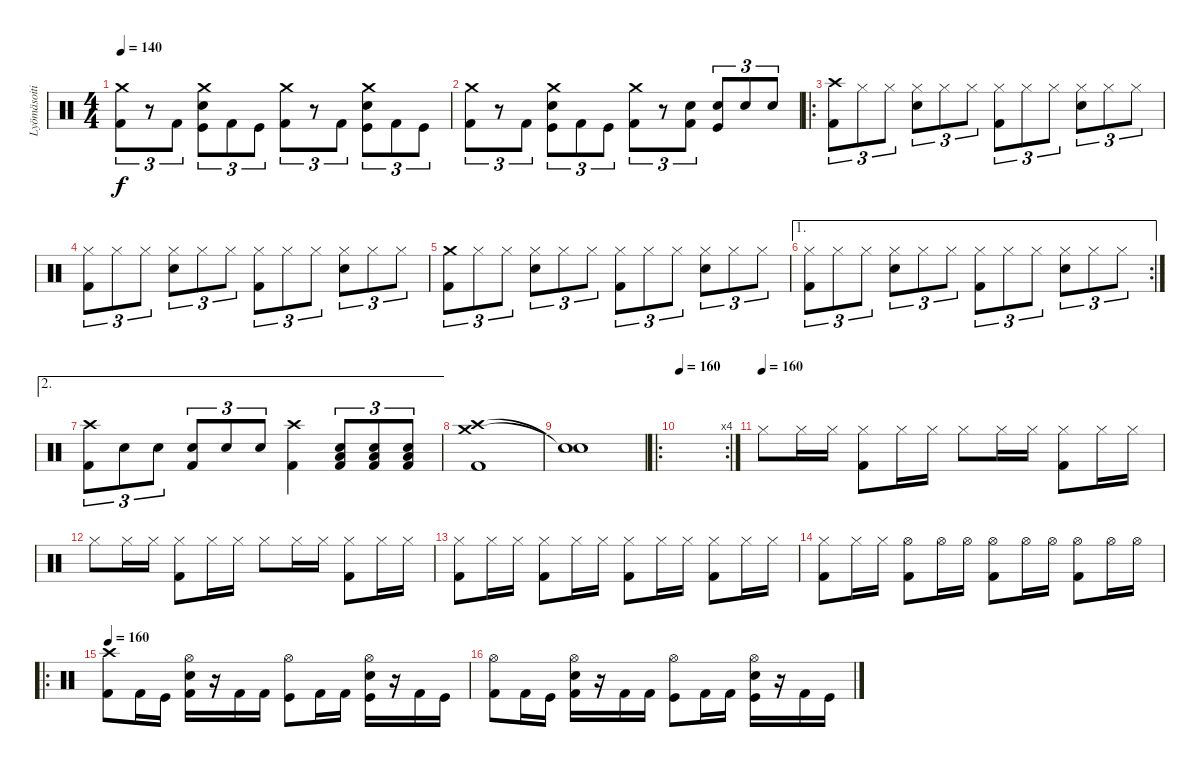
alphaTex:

\track ("Lyömäsoitin" "Lyömäsoiti") {instrument percussion}
\staff {score}
\articulation defaults
\ts (4 4)
\tempo 140
\clef neutral
\ks c
("Crash medium (hit)" "Kick (hit) 2").8{tu (3 2) dy f} r.8{tu (3 2)} "Kick (hit) 2".8{tu (3 2)} ("Crash medium (hit)" "Snare (hit) 2" "Kick (hit)").8{tu (3 2)} "Kick (hit) 2".8{tu (3 2)} "Kick (hit)".8{tu (3 2)} ("Crash medium (hit)" "Kick (hit) 2").8{tu (3 2)} r.8{tu (3 2)} "Kick (hit) 2".8{tu (3 2)} ("Crash medium (hit)" "Snare (hit) 2" "Kick (hit)").8{tu (3 2)} "Kick (hit) 2".8{tu (3 2)} "Kick (hit)".8{tu (3 2)} |
("Crash medium (hit)" "Kick (hit) 2").8{tu (3 2)} r.8{tu (3 2)} "Kick (hit) 2".8{tu (3 2)} ("Crash medium (hit)" "Snare (hit) 2" "Kick (hit)").8{tu (3 2)} "Kick (hit) 2".8{tu (3 2)} "Kick (hit)".8{tu (3 2)} ("Crash medium (hit)" "Kick (hit) 2").8{tu (3 2)} r.8{tu (3 2)} ("Snare (hit) 2" "Kick (hit) 2").8{tu (3 2)} ("Snare (hit) 2" "Kick (hit)").8{tu (3 2)} "Snare (hit) 2".8{tu (3 2)} "Snare (hit) 2".8{tu (3 2)} |
\ro
("Crash high (hit)" "Kick (hit) 2").8{tu (3 2)} "Hi-Hat (closed)".8{tu (3 2)} "Hi-Hat (closed)".8{tu (3 2)} ("Hi-Hat (closed)" "Snare (hit) 2").8{tu (3 2)} "Hi-Hat (closed)".8{tu (3 2)} "Hi-Hat (closed)".8{tu (3 2)} ("Hi-Hat (closed)" "Kick (hit) 2").8{tu (3 2)} "Hi-Hat (closed)".8{tu (3 2)} "Hi-Hat (closed)".8{tu (3 2)} ("Hi-Hat (closed)" "Snare (hit) 2").8{tu (3 2)} "Hi-Hat (closed)".8{tu (3 2)} "Hi-Hat (closed)".8{tu (3 2)} |
("Hi-Hat (closed)" "Kick (hit) 2").8{tu (3 2)} "Hi-Hat (closed)".8{tu (3 2)} "Hi-Hat (closed)".8{tu (3 2)} ("Hi-Hat (closed)" "Snare (hit) 2").8{tu (3 2)} "Hi-Hat (closed)".8{tu (3 2)} "Hi-Hat (closed)".8{tu (3 2)} ("Hi-Hat (closed)" "Kick (hit) 2").8{tu (3 2)} "Hi-Hat (closed)".8{tu (3 2)} "Hi-Hat (closed)".8{tu (3 2)} ("Hi-Hat (closed)" "Snare (hit) 2").8{tu (3 2)} "Hi-Hat (closed)".8{tu (3 2)} "Hi-Hat (closed)".8{tu (3 2)} |
("Crash medium (hit)" "Kick (hit) 2").8{tu (3 2)} "Hi-Hat (closed)".8{tu (3 2)} "Hi-Hat (closed)".8{tu (3 2)} ("Hi-Hat (closed)" "Snare (hit) 2").8{tu (3 2)} "Hi-Hat (closed)".8{tu (3 2)} "Hi-Hat (closed)".8{tu (3 2)} ("Hi-Hat (closed)" "Kick (hit) 2").8{tu (3 2)} "Hi-Hat (closed)".8{tu (3 2)} "Hi-Hat (closed)".8{tu (3 2)} ("Hi-Hat (closed)" "Snare (hit) 2").8{tu (3 2)} "Hi-Hat (closed)".8{tu (3 2)} "Hi-Hat (closed)".8{tu (3 2)} |
\ae 1
\rc 2
("Hi-Hat (closed)" "Kick (hit) 2").8{tu (3 2)} "Hi-Hat (closed)".8{tu (3 2)} "Hi-Hat (closed)".8{tu (3 2)} ("Hi-Hat (closed)" "Snare (hit) 2").8{tu (3 2)} "Hi-Hat (closed)".8{tu (3 2)} "Hi-Hat (closed)".8{tu (3 2)} ("Hi-Hat (closed)" "Kick (hit) 2").8{tu (3 2)} "Hi-Hat (closed)".8{tu (3 2)} "Hi-Hat (closed)".8{tu (3 2)} ("Hi-Hat (closed)" "Snare (hit) 2").8{tu (3 2)} "Hi-Hat (closed)".8{tu (3 2)} "Hi-Hat (closed)".8{tu (3 2)} |
\ae 2
("Crash high (hit)" "Kick (hit) 2").8{tu (3 2)} "Snare (hit) 2".8{tu (3 2)} "Snare (hit) 2".8{tu (3 2)} ("Snare (hit) 2" "Kick (hit) 2").8{tu (3 2)} "Snare (hit) 2".8{tu (3 2)} "Snare (hit) 2".8{tu (3 2)} ("Crash high (hit)" "Kick (hit) 2").4 ("Low Floor Tom (hit)" "Snare (hit) 2" "Kick (hit) 2").8{tu (3 2)} ("Low Floor Tom (hit)" "Snare (hit) 2" "Kick (hit) 2").8{tu (3 2)} ("Low Floor Tom (hit)" "Snare (hit) 2" "Kick (hit) 2").8{tu (3 2)} |
("Crash medium (hit)" "Crash high (hit)" "Kick (hit) 2").1 |
("Snare (hit)"{t} "Snare (hit)"{t}).1 |
\ro
\rc 4
\tempo 160
|
\tempo (160)
"Hi-Hat (closed)".8 "Hi-Hat (closed)".16 "Hi-Hat (closed)".16 ("Hi-Hat (closed)" "Kick (hit) 2").8 "Hi-Hat (closed)".16 "Hi-Hat (closed)".16 "Hi-Hat (closed)".8 "Hi-Hat (closed)".16 "Hi-Hat (closed)".16 ("Hi-Hat (closed)" "Kick (hit) 2").8 "Hi-Hat (closed)".16 "Hi-Hat (closed)".16 |
"Hi-Hat (closed)".8 "Hi-Hat (closed)".16 "Hi-Hat (closed)".16 ("Hi-Hat (closed)" "Kick (hit) 2").8 "Hi-Hat (closed)".16 "Hi-Hat (closed)".16 "Hi-Hat (closed)".8 "Hi-Hat (closed)".16 "Hi-Hat (closed)".16 ("Hi-Hat (closed)" "Kick (hit) 2").8 "Hi-Hat (closed)".16 "Hi-Hat (closed)".16 |
("Hi-Hat (closed)" "Kick (hit) 2").8 "Hi-Hat (closed)".16 "Hi-Hat (closed)".16 ("Hi-Hat (closed)" "Kick (hit) 2").8 "Hi-Hat (closed)".16 "Hi-Hat (closed)".16 ("Hi-Hat (closed)" "Kick (hit) 2").8 "Hi-Hat (closed)".16 "Hi-Hat (closed)".16 ("Hi-Hat (closed)" "Kick (hit) 2").8 "Hi-Hat (closed)".16 "Hi-Hat (closed)".16 |
("Hi-Hat (closed)" "Kick (hit) 2").8 "Hi-Hat (closed)".16 "Hi-Hat (closed)".16 ("Hi-Hat (open)" "Kick (hit) 2").8 "Hi-Hat (open)".16 "Hi-Hat (open)".16 ("Hi-Hat (open)" "Kick (hit) 2").8 "Hi-Hat (open)".16 "Hi-Hat (open)".16 ("Hi-Hat (open)" "Kick (hit) 2").8 "Hi-Hat (open)".16 "Hi-Hat (open)".16 |
\ro
\tempo 160
("Crash high (hit)" "Kick (hit) 2").8 "Kick (hit) 2".16 "Kick (hit)".16 ("Hi-Hat (open)" "Snare (hit) 2" "Kick (hit) 2").16 r.16 "Kick (hit) 2".16 "Kick (hit) 2".16 ("Hi-Hat (open)" "Kick (hit)").8 "Kick (hit) 2".16 "Kick (hit) 2".16 ("Hi-Hat (open)" "Snare (hit) 2" "Kick (hit)").16 r.16 "Kick (hit) 2".16 "Kick (hit)".16 |
("Hi-Hat (open)" "Kick (hit) 2").8 "Kick (hit) 2".16 "Kick (hit)".16 ("Hi-Hat (open)" "Snare (hit) 2" "Kick (hit) 2").16 r.16 "Kick (hit) 2".16 "Kick (hit) 2".16 ("Hi-Hat (open)" "Kick (hit)").8 "Kick (hit) 2".16 "Kick (hit) 2".16 ("Hi-Hat (open)" "Snare (hit) 2" "Kick (hit)").16 r.16 "Kick (hit) 2".16 "Kick (hit)".16
